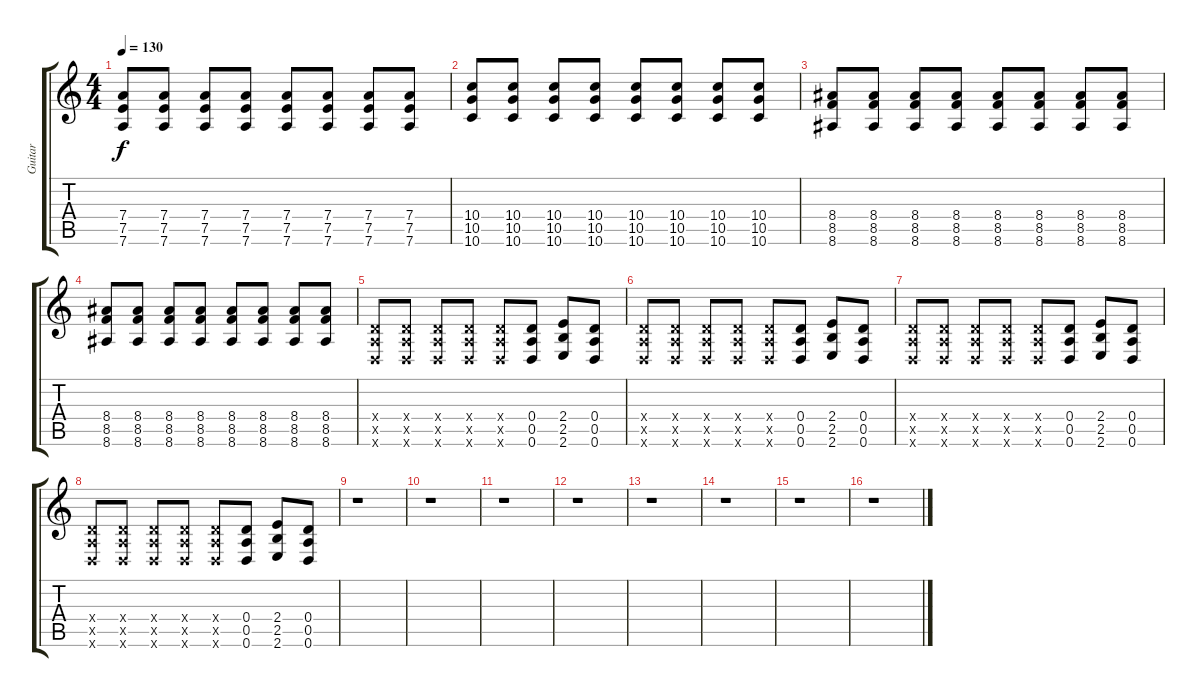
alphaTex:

\track ("Guitar" "Guitar") {instrument overdrivenguitar}
\staff {score tabs}
\tuning (E4 B3 G3 D3 A2 D2) {hide}
\ts (4 4)
\tempo 130
\clef g2
\ks c
(7.4 7.5 7.6).8{dy f} (7.4 7.5 7.6).8 (7.4 7.5 7.6).8 (7.4 7.5 7.6).8 (7.4 7.5 7.6).8 (7.4 7.5 7.6).8 (7.4 7.5 7.6).8 (7.4 7.5 7.6).8 |
(10.4 10.5 10.6).8 (10.4 10.5 10.6).8 (10.4 10.5 10.6).8 (10.4 10.5 10.6).8 (10.4 10.5 10.6).8 (10.4 10.5 10.6).8 (10.4 10.5 10.6).8 (10.4 10.5 10.6).8 |
(8.4 8.5 8.6).8 (8.4 8.5 8.6).8 (8.4 8.5 8.6).8 (8.4 8.5 8.6).8 (8.4 8.5 8.6).8 (8.4 8.5 8.6).8 (8.4 8.5 8.6).8 (8.4 8.5 8.6).8 |
(8.4 8.5 8.6).8 (8.4 8.5 8.6).8 (8.4 8.5 8.6).8 (8.4 8.5 8.6).8 (8.4 8.5 8.6).8 (8.4 8.5 8.6).8 (8.4 8.5 8.6).8 (8.4 8.5 8.6).8 |
(0.4{x} 0.5{x} 0.6{x}).8 (0.4{x} 0.5{x} 0.6{x}).8 (0.4{x} 0.5{x} 0.6{x}).8 (0.4{x} 0.5{x} 0.6{x}).8 (0.4{x} 0.5{x} 0.6{x}).8 (0.4 0.5 0.6).8 (2.4 2.5 2.6).8 (0.4 0.5 0.6).8 |
(0.4{x} 0.5{x} 0.6{x}).8 (0.4{x} 0.5{x} 0.6{x}).8 (0.4{x} 0.5{x} 0.6{x}).8 (0.4{x} 0.5{x} 0.6{x}).8 (0.4{x} 0.5{x} 0.6{x}).8 (0.4 0.5 0.6).8 (2.4 2.5 2.6).8 (0.4 0.5 0.6).8 |
(0.4{x} 0.5{x} 0.6{x}).8 (0.4{x} 0.5{x} 0.6{x}).8 (0.4{x} 0.5{x} 0.6{x}).8 (0.4{x} 0.5{x} 0.6{x}).8 (0.4{x} 0.5{x} 0.6{x}).8 (0.4 0.5 0.6).8 (2.4 2.5 2.6).8 (0.4 0.5 0.6).8 |
(0.4{x} 0.5{x} 0.6{x}).8 (0.4{x} 0.5{x} 0.6{x}).8 (0.4{x} 0.5{x} 0.6{x}).8 (0.4{x} 0.5{x} 0.6{x}).8 (0.4{x} 0.5{x} 0.6{x}).8 (0.4 0.5 0.6).8 (2.4 2.5 2.6).8 (0.4 0.5 0.6).8 |
r.1 |
r.1 |
r.1 |
r.1 |
r.1 |
r.1 |
r.1 |
r.1
